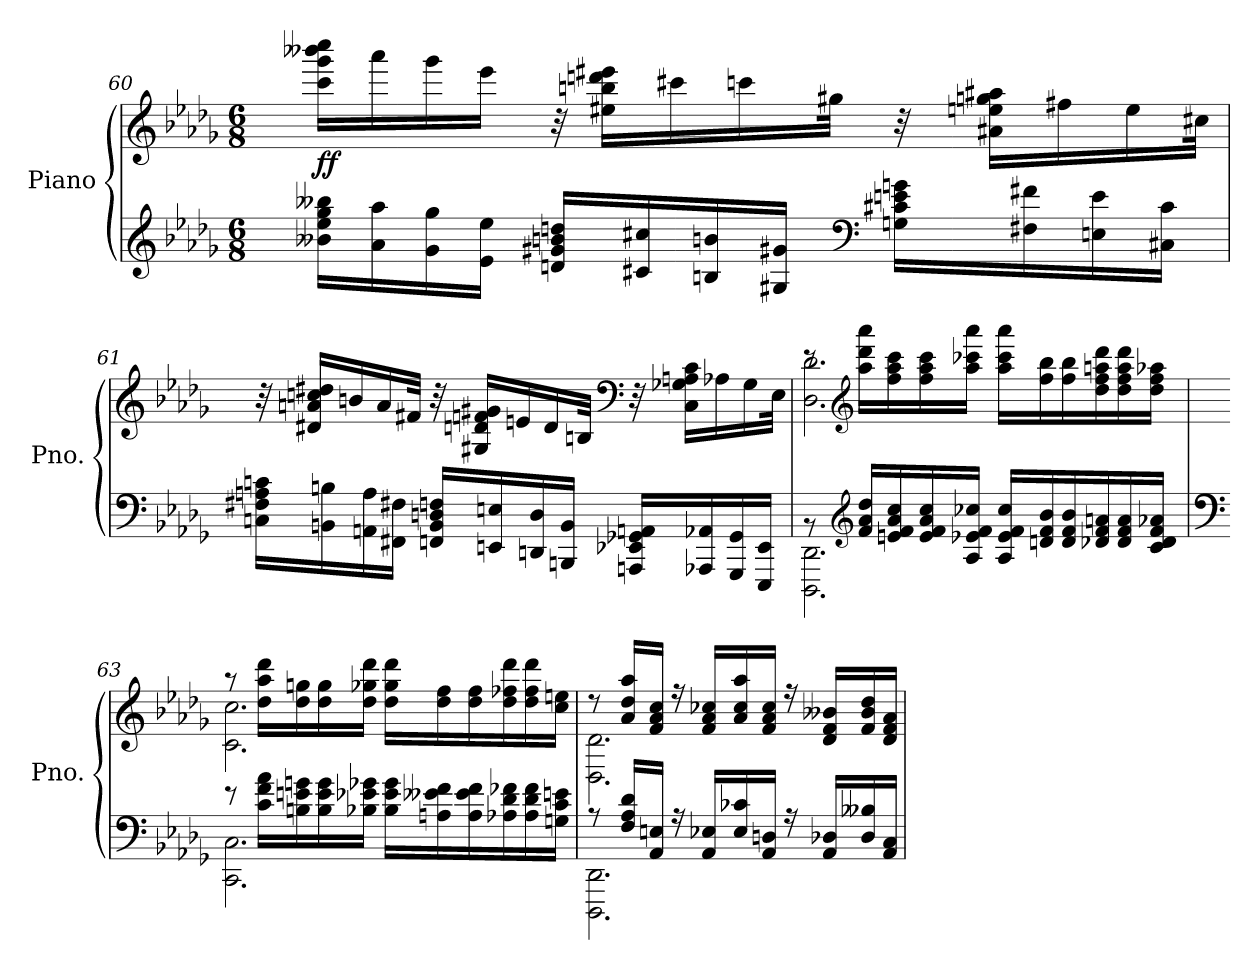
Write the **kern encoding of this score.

**kern	**kern	**dynam
*part1	*part1	*part1
*staff2	*staff1	*staff1/2
*I"Piano	*	*
*I'Pno.	*	*
!!LO:LB:g=z
*clefG2	*clefG2	*
*k[b-e-a-d-g-]	*k[b-e-a-d-g-]	*
*M6/8	*M6/8	*
=60	=60	=60
!	!	!LO:DY:b
16b--X\ 16ee-\ 16gg-\ 16bb--X\LL	16ccc\ 16ggg-\ 16bbb--X\ 16cccc\LL	ff
16a-\ 16aa-\	16aaa-\	.
16g-\ 16gg-\	16ggg-\	.
16e-\ 16ee-\JJ	16eee-\JJ	.
16dn/ 16g#X/ 16bn/ 16ddn/LL	32r	.
.	16ee#X\ 16bbn\ 16dddn\ 16eee#X\LL	.
16c#X/ 16cc#X/	.	.
.	16ccc#X\	.
16Bn/ 16bn/	.	.
.	16cccn\	.
16G#X/ 16g#X/JJ	.	.
.	32gg#X\JJk	.
*clefF4	*	*
16Gn\ 16c#X\ 16en\ 16gn\LL	32r	.
.	16a#X\ 16een\ 16ggn\ 16aa#X\LL	.
16F#X\ 16f#X\	.	.
.	16ff#X\	.
16En\ 16e\	.	.
.	16ee\	.
16C#X\ 16c#\JJ	.	.
.	32cc#X\JJk	.
=61	=61	=61
16Cn\ 16F#X\ 16An\ 16cn\LL	32r	.
.	16d#X/ 16an/ 16ccn/ 16dd#X/LL	.
16BBn\ 16Bn\	.	.
.	16bn/	.
16AAn\ 16A\	.	.
.	16a/	.
16FF#X\ 16F#X\JJ	.	.
.	32f#X/JJk	.
16FFn/ 16BB/ 16Dn/ 16Fn/LL	32r	.
.	16G#X/ 16dn/ 16fn/ 16g#X/LL	.
16EEn/ 16En/	.	.
.	16en/	.
16DDn/ 16D/	.	.
.	16d/	.
16BBBn/ 16BB/JJ	.	.
.	32Bn/JJk	.
*	*clefF4	*
16AAAn/ 16EE-X/ 16GG-X/ 16AAn/LL	32r	.
.	16C\ 16G-X\ 16An\ 16c\LL	.
16AAA-X/ 16AA-X/	.	.
.	16A-X\	.
16GGG-/ 16GG-/	.	.
.	16G-\	.
16EEE-/ 16EE-/JJ	.	.
.	32E-\JJk	.
!!LO:PB:g=z
=62	=62	=62
*^	*^	*
8rBB	2.DDD-\ 2.DD-\	8re	2.D-\ 2.d-\	.
*clefG2	*	*clefG2	*	*
16f/ 16a-/ 16dd-/LL	.	16aa-\ 16ddd-\ 16aaa-\LL	.	.
16en/ 16f/ 16a-/ 16cc/	.	16ff\ 16aa-\ 16ccc\	.	.
16e/ 16f/ 16a-/ 16cc/	.	16ff\ 16aa-\ 16ccc\	.	.
16A-/ 16e-X/ 16f/ 16cc-X/JJ	.	16aa-\ 16ccc-X\ 16aaa-\JJ	.	.
16A-/ 16e-/ 16f/ 16cc-/LL	.	16aa-\ 16ccc-\ 16aaa-\LL	.	.
16dn/ 16f/ 16b-/	.	16ff\ 16bb-\	.	.
16d/ 16f/ 16b-/	.	16ff\ 16bb-\	.	.
16d-X/ 16f/ 16an/	.	16dd-\ 16ff\ 16aan\ 16ddd-\	.	.
16d-/ 16f/ 16a/	.	16dd-\ 16ff\ 16aa\ 16ddd-\	.	.
16c/ 16d-/ 16f/ 16a-X/JJ	.	16dd-\ 16ff\ 16aa-X\JJ	.	.
=63	=63	=63	=63	=63
*clefF4	*	*	*	*
8r	2.CC\ 2.C\	8r	2.c\ 2.cc\	.
16c\ 16f\ 16a-\LL	.	16dd-\ 16aa-\ 16ddd-\LL	.	.
16Bn\ 16en\ 16gn\	.	16dd-\ 16ggn\	.	.
16B\ 16e\ 16g\	.	16dd-\ 16gg\	.	.
16B-X\ 16e-X\ 16g-X\JJ	.	16dd-\ 16gg-X\ 16ddd-\JJ	.	.
16B-\ 16e-\ 16g-\LL	.	16dd-\ 16gg-\ 16ddd-\LL	.	.
16An\ 16e--X\ 16f\	.	16dd-\ 16ff\	.	.
16A\ 16e--\ 16f\	.	16dd-\ 16ff\	.	.
16A-X\ 16d-\ 16f-X\	.	16dd-\ 16ff-X\ 16ddd-\	.	.
16A-\ 16d-\ 16f-\	.	16dd-\ 16ff-\ 16ddd-\	.	.
16Gn\ 16c\ 16en\JJ	.	16cc\ 16een\JJ	.	.
!!LO:LB:g=z	!!
=64	=64	=64	=64	=64
8r	2.DDD-\ 2.DD-\	8r	2.D-\ 2.d-\	.
16F/ 16A-/ 16d-/LL	.	16a-/ 16dd-/ 16aa-/LL	.	.
16AA-/ 16En/JJ	.	16f/ 16a-/ 16cc/JJ	.	.
16r	.	16r	.	.
16AA-/ 16E-X/LL	.	16f/ 16a-/ 16cc-X/LL	.	.
16E-/ 16c-X/	.	16a-/ 16cc-/ 16aa-/	.	.
16AA-/ 16Dn/JJ	.	16f/ 16a-/ 16cc-/JJ	.	.
16r	.	16r	.	.
16AA-/ 16D-X/LL	.	16d-/ 16f/ 16b--X/LL	.	.
16D-/ 16B--X/	.	16f/ 16b--/ 16dd-/	.	.
16AA-/ 16C/JJ	.	16d-/ 16f/ 16a-/JJ	.	.
*v	*v	*	*	*
*	*v	*v	*
=	=	=
*-	*-	*-
